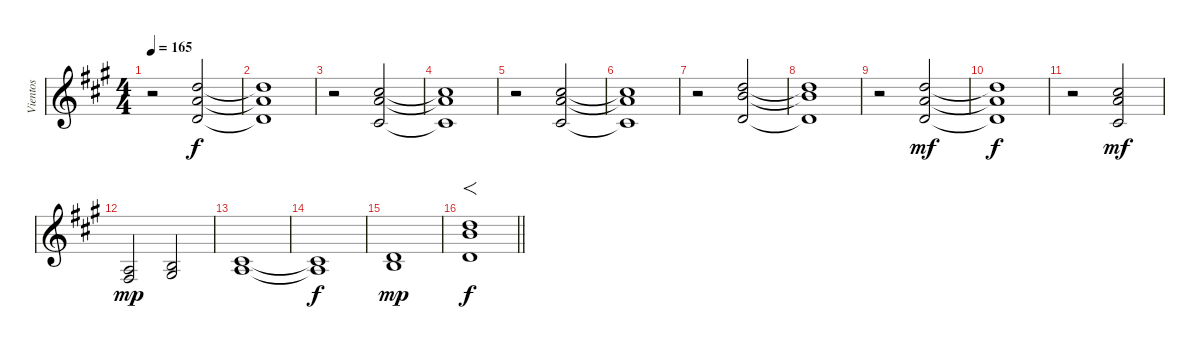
\track ("Vientos" "Vientos") {instrument brasssection}
\staff {score}
\tuning (E4 B3 G3 D3 A2 E2) {hide}
\ts (4 4)
\tempo 165
\clef g2
\ks a
r.2{dy f volume 3} (10.1 10.2 7.3).2{volume 14} |
(10.1{t} 10.2{t} 7.3{t}).1 |
r.2{volume 3} (9.1 10.2 6.3).2{volume 14} |
(9.1{t} 10.2{t} 6.3{t}).1 |
r.2{volume 3} (9.1 10.2 6.3).2{volume 14} |
(9.1{t} 10.2{t} 6.3{t}).1 |
r.2{volume 3} (10.1 12.2 7.3).2{volume 14} |
(10.1{t} 12.2{t} 7.3{t}).1 |
r.2{volume 3} (10.1 10.2 7.3).2{dy mf volume 14} |
(10.1{t} 10.2{t} 7.3{t}).1{dy f} |
r.2{volume 3} (9.1 10.2 6.3).2{dy mf volume 14} |
(7.4 9.5).2{dy mp} (9.4 11.5).2 |
(11.4 12.5).1 |
(11.4{t} 12.5{t}).1{dy f} |
(12.4 14.5).1{dy mp} |
\barLineRight lightlight
(10.1 12.2 7.3).1{f dy f}
